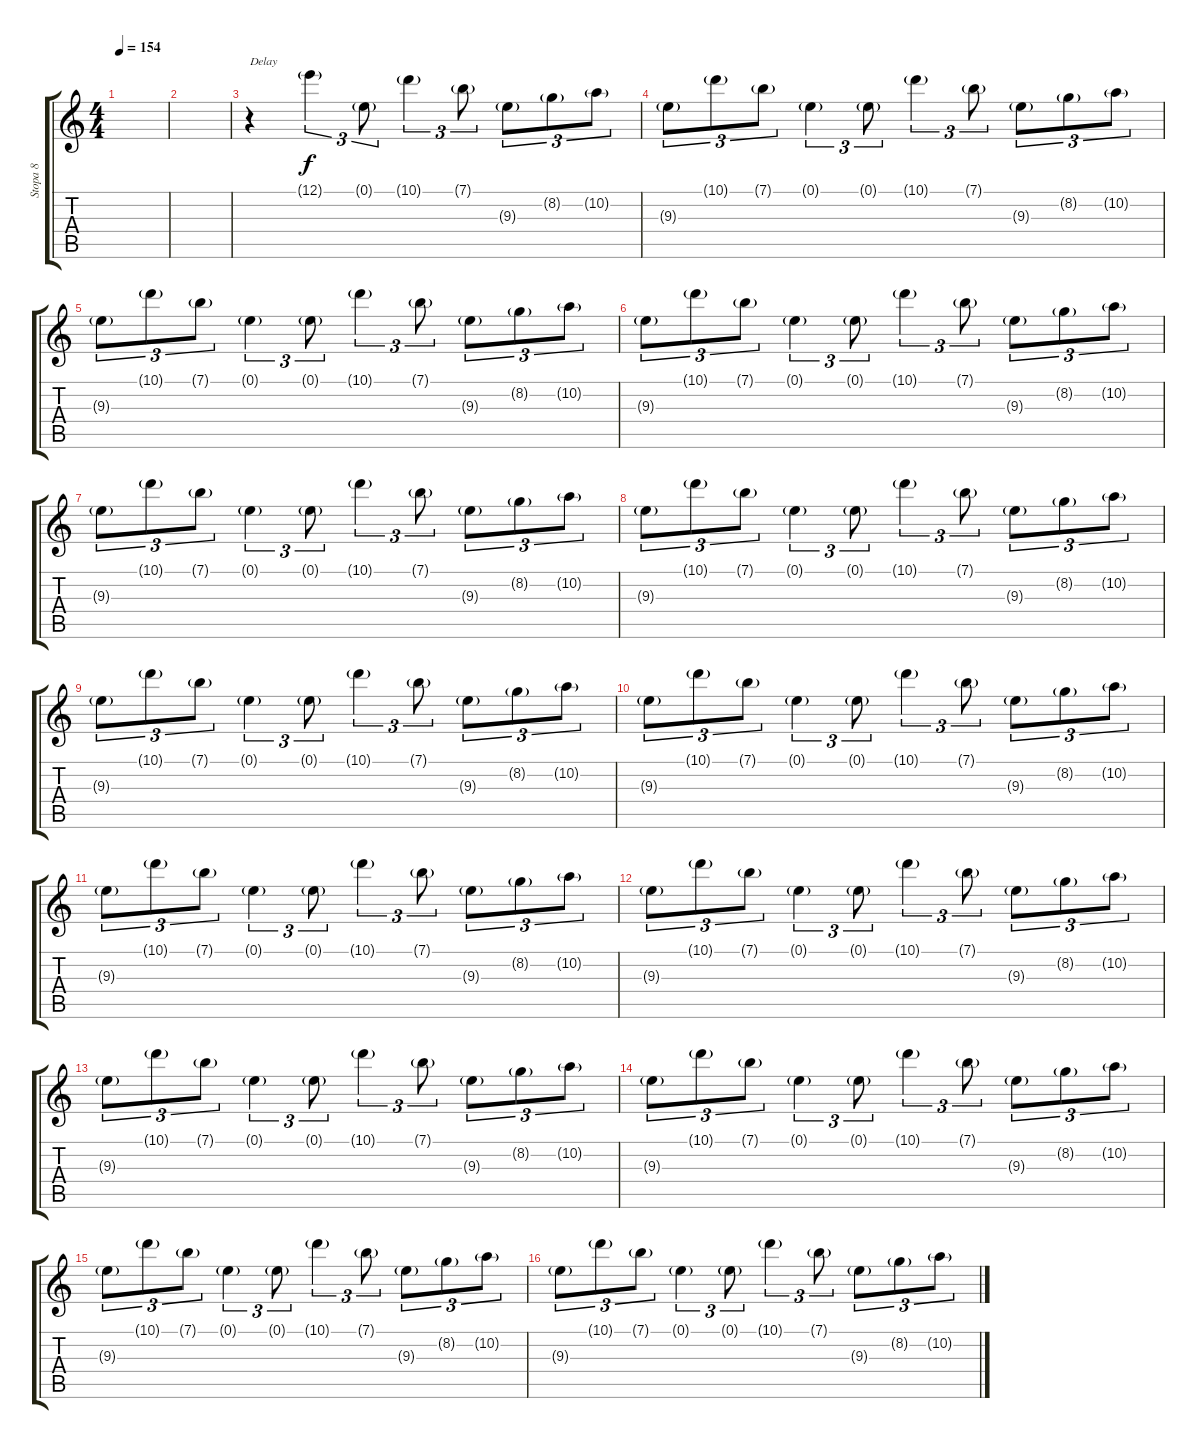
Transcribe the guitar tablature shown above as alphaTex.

\track ("Stopa 8" "Stopa 8") {instrument overdrivenguitar}
\staff {score tabs}
\tuning (E4 B3 G3 D3 A2 E2) {hide}
\ts (4 4)
\tempo 154
\tempo 130
\tempo 154
\clef g2
\ks c
|
|
r.4{txt "Delay"} 12.1{g}.4{tu (3 2) volume 13 instrument distortionguitar} 0.1{g}.8{tu (3 2)} 10.1{g}.4{tu (3 2)} 7.1{g}.8{tu (3 2)} 9.3{g}.8{tu (3 2)} 8.2{g}.8{tu (3 2)} 10.2{g}.8{tu (3 2)} |
9.3{g}.8{tu (3 2)} 10.1{g}.8{tu (3 2)} 7.1{g}.8{tu (3 2)} 0.1{g}.4{tu (3 2)} 0.1{g}.8{tu (3 2)} 10.1{g}.4{tu (3 2)} 7.1{g}.8{tu (3 2)} 9.3{g}.8{tu (3 2)} 8.2{g}.8{tu (3 2)} 10.2{g}.8{tu (3 2)} |
9.3{g}.8{tu (3 2)} 10.1{g}.8{tu (3 2)} 7.1{g}.8{tu (3 2)} 0.1{g}.4{tu (3 2)} 0.1{g}.8{tu (3 2)} 10.1{g}.4{tu (3 2)} 7.1{g}.8{tu (3 2)} 9.3{g}.8{tu (3 2)} 8.2{g}.8{tu (3 2)} 10.2{g}.8{tu (3 2)} |
9.3{g}.8{tu (3 2)} 10.1{g}.8{tu (3 2)} 7.1{g}.8{tu (3 2)} 0.1{g}.4{tu (3 2)} 0.1{g}.8{tu (3 2)} 10.1{g}.4{tu (3 2)} 7.1{g}.8{tu (3 2)} 9.3{g}.8{tu (3 2)} 8.2{g}.8{tu (3 2)} 10.2{g}.8{tu (3 2)} |
9.3{g}.8{tu (3 2)} 10.1{g}.8{tu (3 2)} 7.1{g}.8{tu (3 2)} 0.1{g}.4{tu (3 2)} 0.1{g}.8{tu (3 2)} 10.1{g}.4{tu (3 2)} 7.1{g}.8{tu (3 2)} 9.3{g}.8{tu (3 2)} 8.2{g}.8{tu (3 2)} 10.2{g}.8{tu (3 2)} |
9.3{g}.8{tu (3 2)} 10.1{g}.8{tu (3 2)} 7.1{g}.8{tu (3 2)} 0.1{g}.4{tu (3 2)} 0.1{g}.8{tu (3 2)} 10.1{g}.4{tu (3 2)} 7.1{g}.8{tu (3 2)} 9.3{g}.8{tu (3 2)} 8.2{g}.8{tu (3 2)} 10.2{g}.8{tu (3 2)} |
9.3{g}.8{tu (3 2)} 10.1{g}.8{tu (3 2)} 7.1{g}.8{tu (3 2)} 0.1{g}.4{tu (3 2)} 0.1{g}.8{tu (3 2)} 10.1{g}.4{tu (3 2)} 7.1{g}.8{tu (3 2)} 9.3{g}.8{tu (3 2)} 8.2{g}.8{tu (3 2)} 10.2{g}.8{tu (3 2)} |
9.3{g}.8{tu (3 2)} 10.1{g}.8{tu (3 2)} 7.1{g}.8{tu (3 2)} 0.1{g}.4{tu (3 2)} 0.1{g}.8{tu (3 2)} 10.1{g}.4{tu (3 2)} 7.1{g}.8{tu (3 2)} 9.3{g}.8{tu (3 2)} 8.2{g}.8{tu (3 2)} 10.2{g}.8{tu (3 2)} |
9.3{g}.8{tu (3 2)} 10.1{g}.8{tu (3 2)} 7.1{g}.8{tu (3 2)} 0.1{g}.4{tu (3 2)} 0.1{g}.8{tu (3 2)} 10.1{g}.4{tu (3 2)} 7.1{g}.8{tu (3 2)} 9.3{g}.8{tu (3 2)} 8.2{g}.8{tu (3 2)} 10.2{g}.8{tu (3 2)} |
9.3{g}.8{tu (3 2)} 10.1{g}.8{tu (3 2)} 7.1{g}.8{tu (3 2)} 0.1{g}.4{tu (3 2)} 0.1{g}.8{tu (3 2)} 10.1{g}.4{tu (3 2)} 7.1{g}.8{tu (3 2)} 9.3{g}.8{tu (3 2)} 8.2{g}.8{tu (3 2)} 10.2{g}.8{tu (3 2)} |
9.3{g}.8{tu (3 2)} 10.1{g}.8{tu (3 2)} 7.1{g}.8{tu (3 2)} 0.1{g}.4{tu (3 2)} 0.1{g}.8{tu (3 2)} 10.1{g}.4{tu (3 2)} 7.1{g}.8{tu (3 2)} 9.3{g}.8{tu (3 2)} 8.2{g}.8{tu (3 2)} 10.2{g}.8{tu (3 2)} |
9.3{g}.8{tu (3 2)} 10.1{g}.8{tu (3 2)} 7.1{g}.8{tu (3 2)} 0.1{g}.4{tu (3 2)} 0.1{g}.8{tu (3 2)} 10.1{g}.4{tu (3 2)} 7.1{g}.8{tu (3 2)} 9.3{g}.8{tu (3 2)} 8.2{g}.8{tu (3 2)} 10.2{g}.8{tu (3 2)} |
9.3{g}.8{tu (3 2)} 10.1{g}.8{tu (3 2)} 7.1{g}.8{tu (3 2)} 0.1{g}.4{tu (3 2)} 0.1{g}.8{tu (3 2)} 10.1{g}.4{tu (3 2)} 7.1{g}.8{tu (3 2)} 9.3{g}.8{tu (3 2)} 8.2{g}.8{tu (3 2)} 10.2{g}.8{tu (3 2)} |
9.3{g}.8{tu (3 2)} 10.1{g}.8{tu (3 2)} 7.1{g}.8{tu (3 2)} 0.1{g}.4{tu (3 2)} 0.1{g}.8{tu (3 2)} 10.1{g}.4{tu (3 2)} 7.1{g}.8{tu (3 2)} 9.3{g}.8{tu (3 2)} 8.2{g}.8{tu (3 2)} 10.2{g}.8{tu (3 2)}
